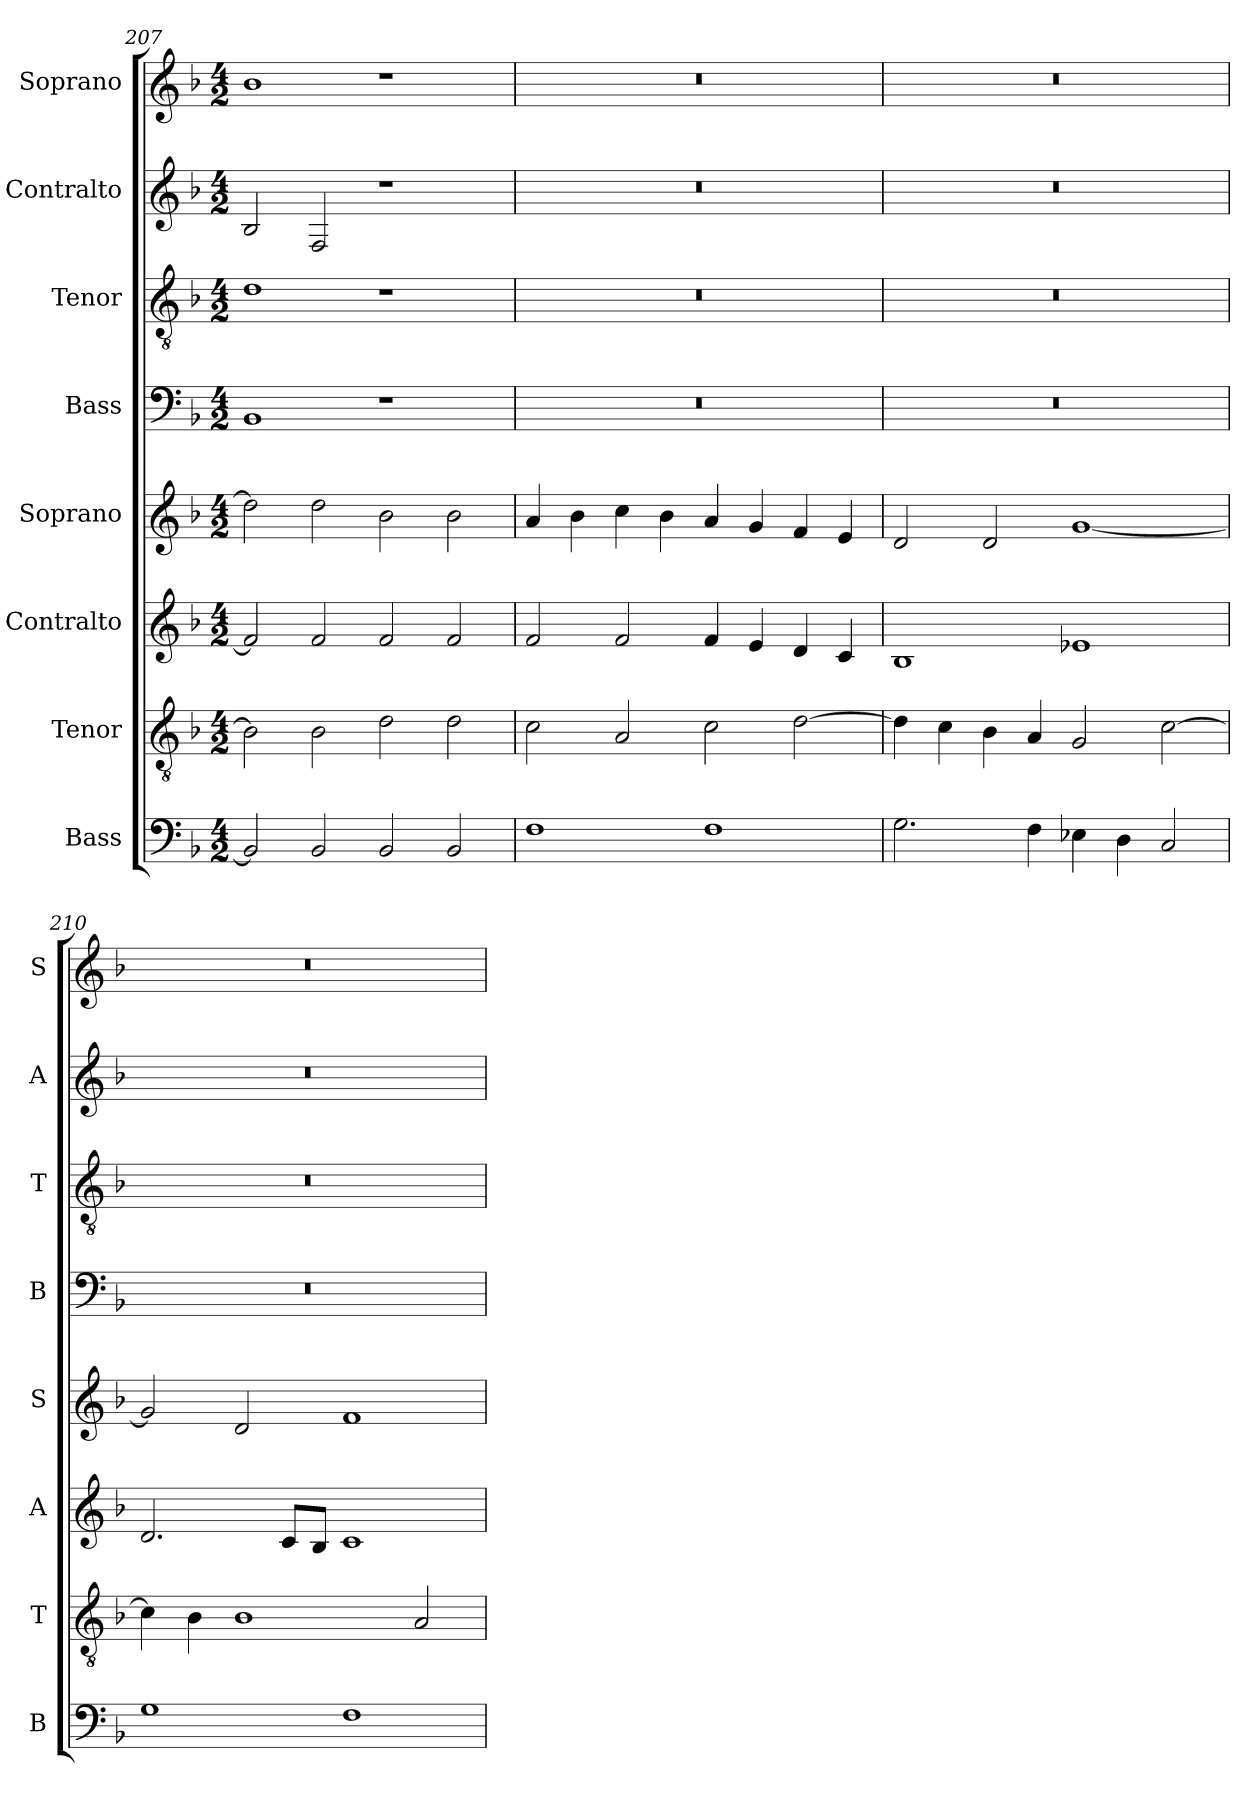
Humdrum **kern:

**kern	**kern	**kern	**kern	**kern	**kern	**kern	**kern
*part8	*part7	*part6	*part5	*part4	*part3	*part2	*part1
*staff8	*staff7	*staff6	*staff5	*staff4	*staff3	*staff2	*staff1
*I"Bass	*I"Tenor	*I"Contralto	*I"Soprano	*I"Bass	*I"Tenor	*I"Contralto	*I"Soprano
*I'B	*I'T	*I'A	*I'S	*I'B	*I'T	*I'A	*I'S
*clefF4	*clefGv2	*clefG2	*clefG2	*clefF4	*clefGv2	*clefG2	*clefG2
*k[b-]	*k[b-]	*k[b-]	*k[b-]	*k[b-]	*k[b-]	*k[b-]	*k[b-]
*F:ion	*F:ion	*F:ion	*F:ion	*F:ion	*F:ion	*F:ion	*F:ion
*M4/2	*M4/2	*M4/2	*M4/2	*M4/2	*M4/2	*M4/2	*M4/2
=207	=207	=207	=207	=207	=207	=207	=207
2BB-]	2B-]	2f]	2dd]	1BB-	1d	2B-	1b-
2BB-	2B-	2f	2dd	.	.	2F	.
2BB-	2d	2f	2b-	1r	1r	1r	1r
2BB-	2d	2f	2b-	.	.	.	.
=208	=208	=208	=208	=208	=208	=208	=208
1F	2c	2f	4a	0r	0r	0r	0r
.	.	.	4b-	.	.	.	.
.	2A	2f	4cc	.	.	.	.
.	.	.	4b-	.	.	.	.
1F	2c	4f	4a	.	.	.	.
.	.	4e	4g	.	.	.	.
.	[2d	4d	4f	.	.	.	.
.	.	4c	4e	.	.	.	.
=209	=209	=209	=209	=209	=209	=209	=209
2.G	4d]	1B-	2d	0r	0r	0r	0r
.	4c	.	.	.	.	.	.
.	4B-	.	2d	.	.	.	.
4F	4A	.	.	.	.	.	.
4E-X	2G	1e-X	[1g	.	.	.	.
4D	.	.	.	.	.	.	.
2C	[2c	.	.	.	.	.	.
=210	=210	=210	=210	=210	=210	=210	=210
1G	4c]	2.d	2g]	0r	0r	0r	0r
.	4B-	.	.	.	.	.	.
.	1B-	.	2d	.	.	.	.
.	.	8c/L	.	.	.	.	.
.	.	8B-/J	.	.	.	.	.
1F	.	1c	1f	.	.	.	.
.	2A	.	.	.	.	.	.
=	=	=	=	=	=	=	=
*-	*-	*-	*-	*-	*-	*-	*-
